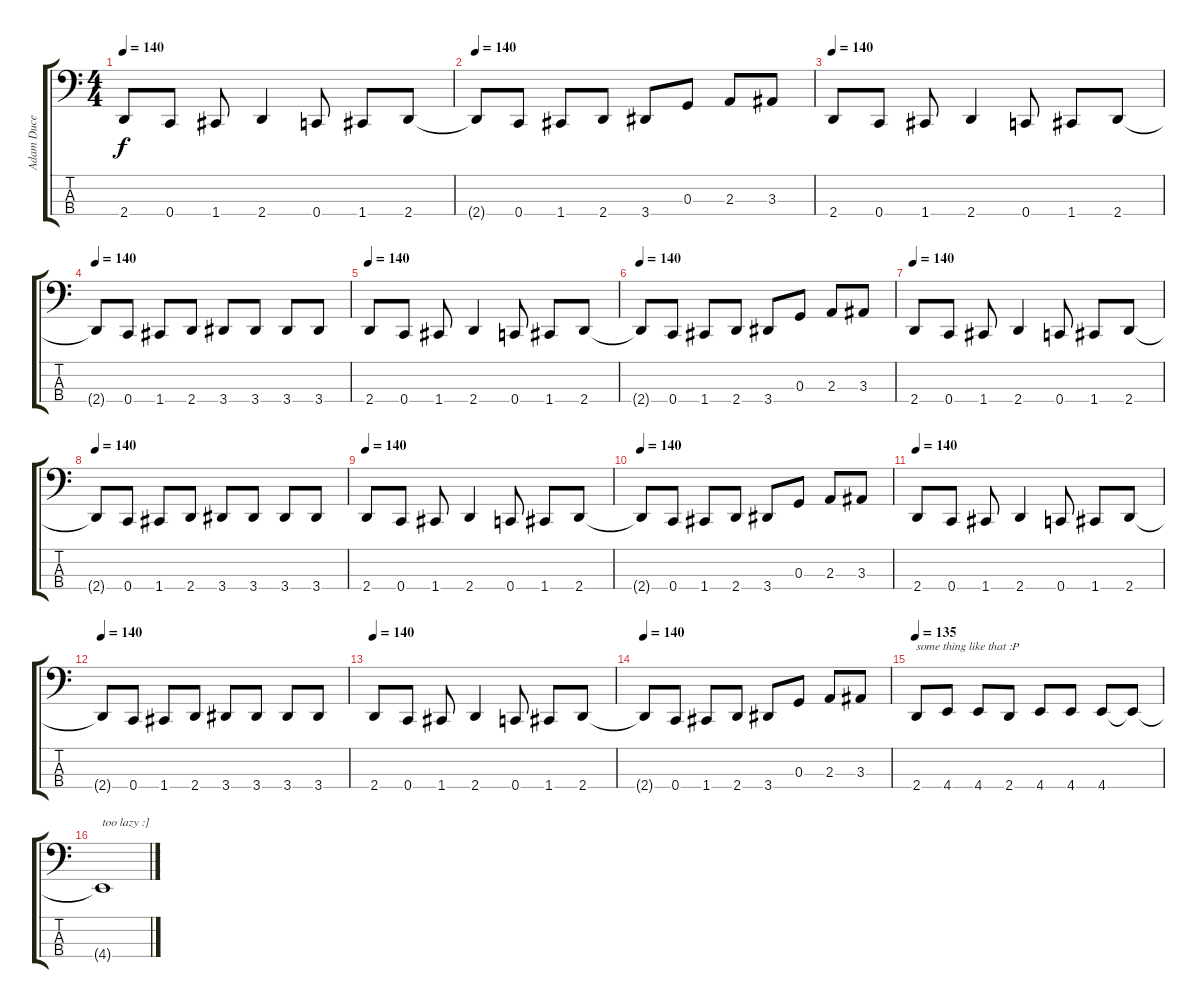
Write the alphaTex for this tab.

\track ("Adam Duce" "Adam Duce") {instrument electricbasspick}
\staff {score tabs}
\tuning (F2 C2 G1 C1) {hide}
\ts (4 4)
\tempo 140
\clef f4
\ks c
2.4.8{dy f} 0.4.8 1.4.8 2.4.4 0.4.8 1.4.8 2.4.8 |
\tempo 140
2.4{t}.8 0.4.8 1.4.8 2.4.8 3.4.8 0.3.8 2.3.8 3.3.8 |
\tempo 140
2.4.8 0.4.8 1.4.8 2.4.4 0.4.8 1.4.8 2.4.8 |
\tempo 140
2.4{t}.8 0.4.8 1.4.8 2.4.8 3.4.8 3.4.8 3.4.8 3.4.8 |
\tempo 140
2.4.8 0.4.8 1.4.8 2.4.4 0.4.8 1.4.8 2.4.8 |
\tempo 140
2.4{t}.8 0.4.8 1.4.8 2.4.8 3.4.8 0.3.8 2.3.8 3.3.8 |
\tempo 140
2.4.8 0.4.8 1.4.8 2.4.4 0.4.8 1.4.8 2.4.8 |
\tempo 140
2.4{t}.8 0.4.8 1.4.8 2.4.8 3.4.8 3.4.8 3.4.8 3.4.8 |
\tempo 140
2.4.8 0.4.8 1.4.8 2.4.4 0.4.8 1.4.8 2.4.8 |
\tempo 140
2.4{t}.8 0.4.8 1.4.8 2.4.8 3.4.8 0.3.8 2.3.8 3.3.8 |
\tempo 140
2.4.8 0.4.8 1.4.8 2.4.4 0.4.8 1.4.8 2.4.8 |
\tempo 140
2.4{t}.8 0.4.8 1.4.8 2.4.8 3.4.8 3.4.8 3.4.8 3.4.8 |
\tempo 140
2.4.8 0.4.8 1.4.8 2.4.4 0.4.8 1.4.8 2.4.8 |
\tempo 140
2.4{t}.8 0.4.8 1.4.8 2.4.8 3.4.8 0.3.8 2.3.8 3.3.8 |
\tempo 135
2.4.8{txt "some thing like that :P"} 4.4.8 4.4.8 2.4.8 4.4.8 4.4.8 4.4.8 4.4{t}.8 |
4.4{t}.1{txt "too lazy :]"}
